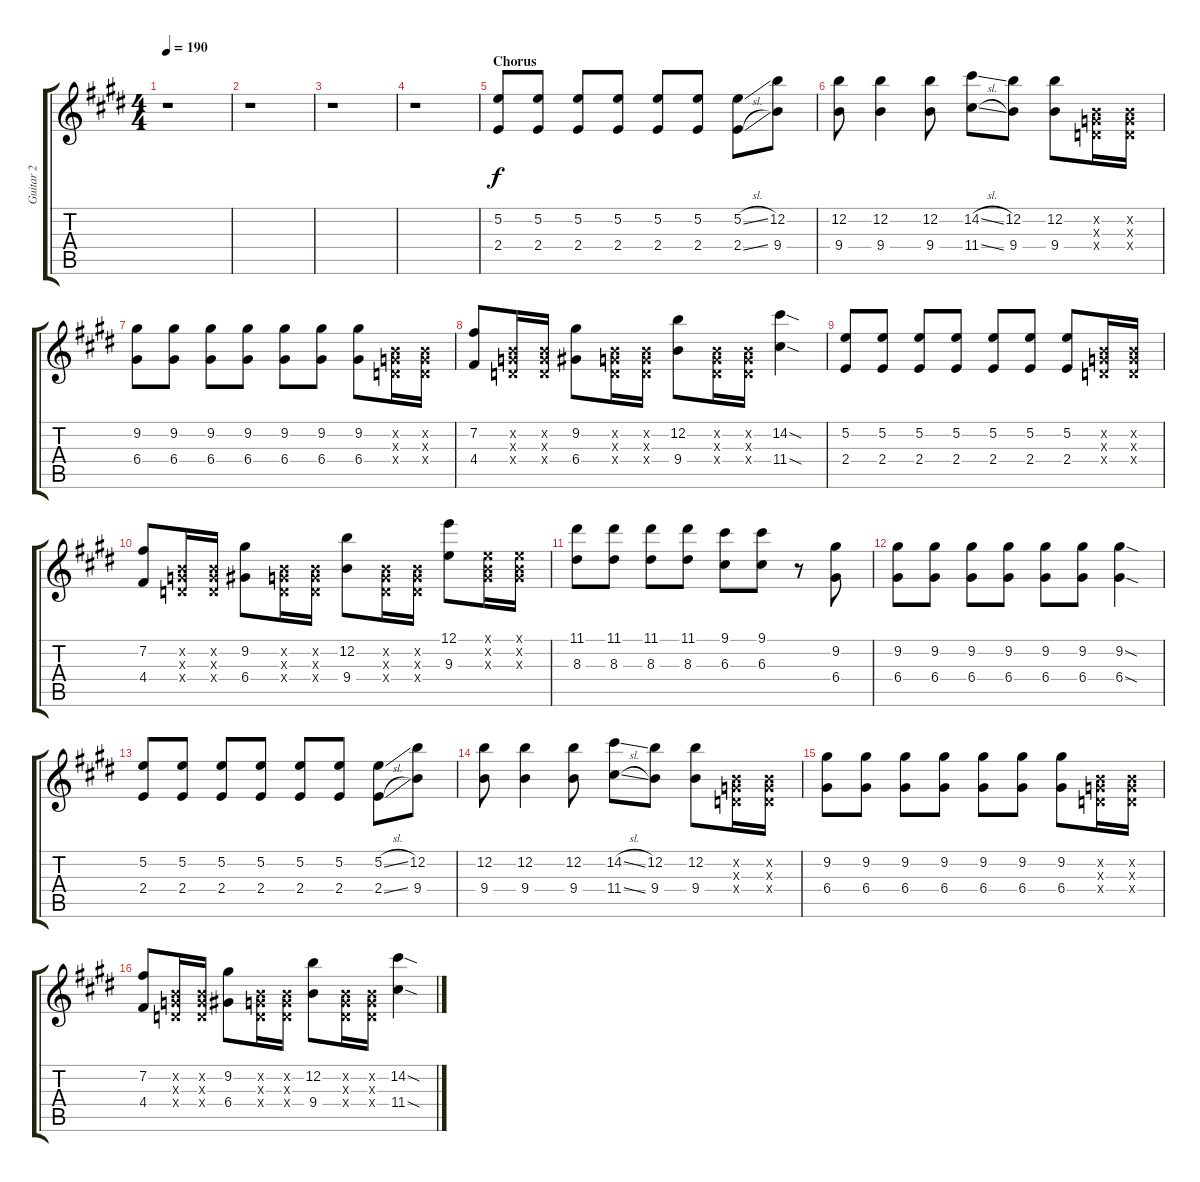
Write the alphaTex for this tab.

\track ("Guitar 2" "Guitar 2") {instrument distortionguitar}
\staff {score tabs}
\tuning (E4 B3 G3 D3 A2 E2) {hide}
\ts (4 4)
\tempo 190
\clef g2
\ks e
r.1{dy f} |
r.1 |
r.1 |
r.1 |
\section ("" "Chorus")
(5.2 2.4).8 (5.2 2.4).8 (5.2 2.4).8 (5.2 2.4).8 (5.2 2.4).8 (5.2 2.4).8 (5.2{sl} 2.4{sl}).8 (12.2 9.4).8 |
(12.2 9.4).8 (12.2 9.4).4 (12.2 9.4).8 (14.2{sl} 11.4{sl}).8 (12.2 9.4).8 (12.2 9.4).8 (0.2{x} 0.3{x} 0.4{x}).16 (0.2{x} 0.3{x} 0.4{x}).16 |
(9.2 6.4).8 (9.2 6.4).8 (9.2 6.4).8 (9.2 6.4).8 (9.2 6.4).8 (9.2 6.4).8 (9.2 6.4).8 (0.2{x} 0.3{x} 0.4{x}).16 (0.2{x} 0.3{x} 0.4{x}).16 |
(7.2 4.4).8 (0.2{x} 0.3{x} 0.4{x}).16 (0.2{x} 0.3{x} 0.4{x}).16 (9.2 6.4).8 (0.2{x} 0.3{x} 0.4{x}).16 (0.2{x} 0.3{x} 0.4{x}).16 (12.2 9.4).8 (0.2{x} 0.3{x} 0.4{x}).16 (0.2{x} 0.3{x} 0.4{x}).16 (14.2{sod} 11.4{sod}).4 |
(5.2 2.4).8 (5.2 2.4).8 (5.2 2.4).8 (5.2 2.4).8 (5.2 2.4).8 (5.2 2.4).8 (5.2 2.4).8 (0.2{x} 0.3{x} 0.4{x}).16 (0.2{x} 0.3{x} 0.4{x}).16 |
(7.2 4.4).8 (0.2{x} 0.3{x} 0.4{x}).16 (0.2{x} 0.3{x} 0.4{x}).16 (9.2 6.4).8 (0.2{x} 0.3{x} 0.4{x}).16 (0.2{x} 0.3{x} 0.4{x}).16 (12.2 9.4).8 (0.2{x} 0.3{x} 0.4{x}).16 (0.2{x} 0.3{x} 0.4{x}).16 (12.1 9.3).8 (0.1{x} 0.2{x} 0.3{x}).16 (0.1{x} 0.2{x} 0.3{x}).16 |
(11.1 8.3).8 (11.1 8.3).8 (11.1 8.3).8 (11.1 8.3).8 (9.1 6.3).8 (9.1 6.3).8 r.8 (9.2 6.4).8 |
(9.2 6.4).8 (9.2 6.4).8 (9.2 6.4).8 (9.2 6.4).8 (9.2 6.4).8 (9.2 6.4).8 (9.2{sod} 6.4{sod}).4 |
(5.2 2.4).8 (5.2 2.4).8 (5.2 2.4).8 (5.2 2.4).8 (5.2 2.4).8 (5.2 2.4).8 (5.2{sl} 2.4{sl}).8 (12.2 9.4).8 |
(12.2 9.4).8 (12.2 9.4).4 (12.2 9.4).8 (14.2{sl} 11.4{sl}).8 (12.2 9.4).8 (12.2 9.4).8 (0.2{x} 0.3{x} 0.4{x}).16 (0.2{x} 0.3{x} 0.4{x}).16 |
(9.2 6.4).8 (9.2 6.4).8 (9.2 6.4).8 (9.2 6.4).8 (9.2 6.4).8 (9.2 6.4).8 (9.2 6.4).8 (0.2{x} 0.3{x} 0.4{x}).16 (0.2{x} 0.3{x} 0.4{x}).16 |
(7.2 4.4).8 (0.2{x} 0.3{x} 0.4{x}).16 (0.2{x} 0.3{x} 0.4{x}).16 (9.2 6.4).8 (0.2{x} 0.3{x} 0.4{x}).16 (0.2{x} 0.3{x} 0.4{x}).16 (12.2 9.4).8 (0.2{x} 0.3{x} 0.4{x}).16 (0.2{x} 0.3{x} 0.4{x}).16 (14.2{sod} 11.4{sod}).4
